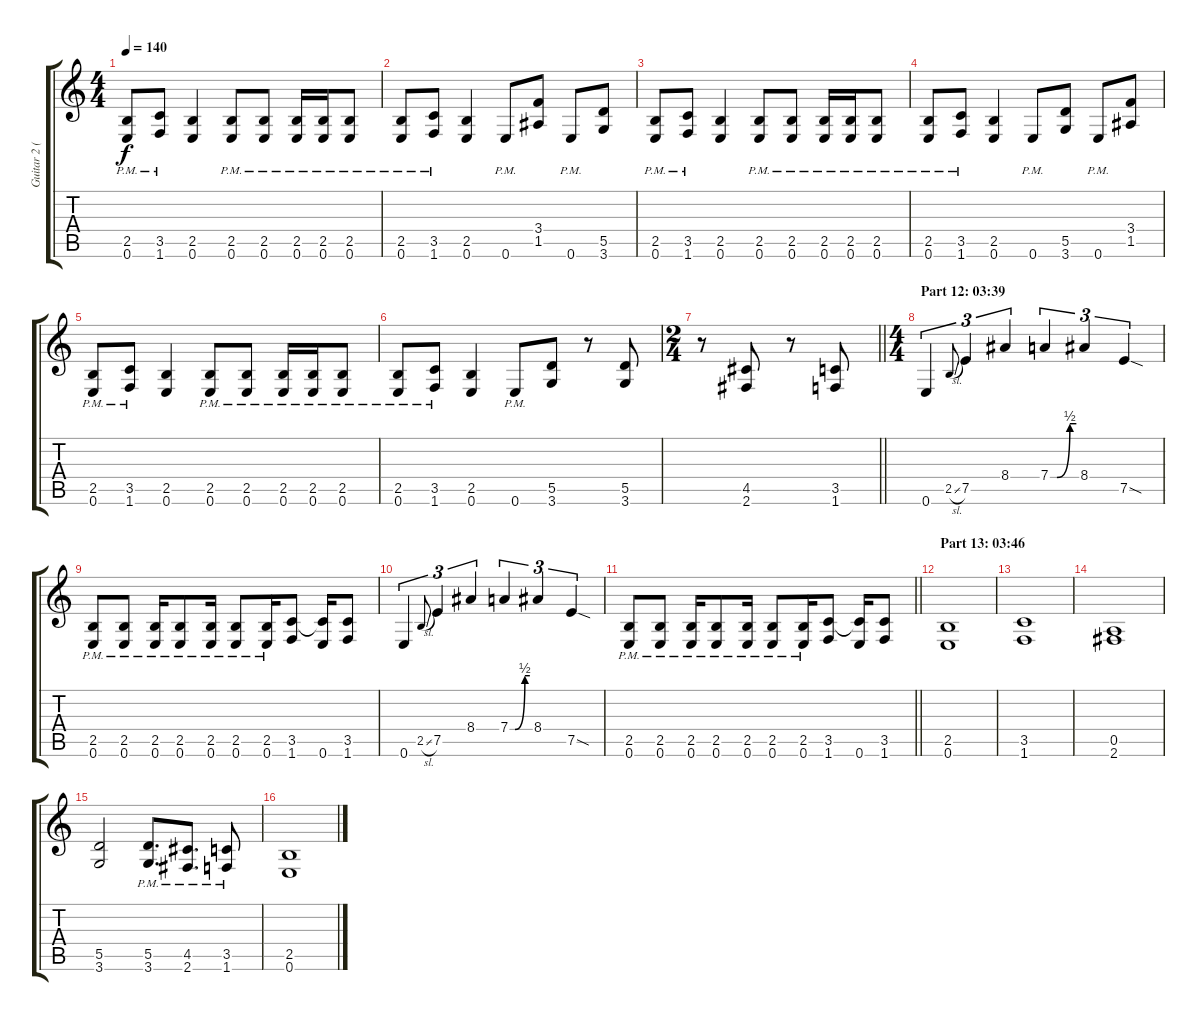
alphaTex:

\track ("Guitar 2 (Distortion)" "Guitar 2 (") {instrument distortionguitar}
\staff {score tabs}
\tuning (E4 B3 G3 D3 A2 E2) {hide}
\ts (4 4)
\tempo 140
\clef g2
\ks c
(2.5{pm} 0.6{pm}).8{dy f} (3.5{pm} 1.6{pm}).8 (2.5 0.6).4 (2.5{pm} 0.6{pm}).8 (2.5{pm} 0.6{pm}).8 (2.5{pm} 0.6{pm}).16 (2.5{pm} 0.6{pm}).16 (2.5{pm} 0.6{pm}).8 |
(2.5{pm} 0.6{pm}).8 (3.5{pm} 1.6{pm}).8 (2.5 0.6).4 0.6{pm}.8 (3.4 1.5).8 0.6{pm}.8 (5.5 3.6).8 |
(2.5{pm} 0.6{pm}).8 (3.5{pm} 1.6{pm}).8 (2.5 0.6).4 (2.5{pm} 0.6{pm}).8 (2.5{pm} 0.6{pm}).8 (2.5{pm} 0.6{pm}).16 (2.5{pm} 0.6{pm}).16 (2.5{pm} 0.6{pm}).8 |
(2.5{pm} 0.6{pm}).8 (3.5{pm} 1.6{pm}).8 (2.5 0.6).4 0.6{pm}.8 (5.5 3.6).8 0.6{pm}.8 (3.4 1.5).8 |
(2.5{pm} 0.6{pm}).8 (3.5{pm} 1.6{pm}).8 (2.5 0.6).4 (2.5{pm} 0.6{pm}).8 (2.5{pm} 0.6{pm}).8 (2.5{pm} 0.6{pm}).16 (2.5{pm} 0.6{pm}).16 (2.5{pm} 0.6{pm}).8 |
(2.5{pm} 0.6{pm}).8 (3.5{pm} 1.6{pm}).8 (2.5 0.6).4 0.6{pm}.8 (5.5 3.6).8 r.8 (5.5 3.6).8 |
\ts (2 4)
\barLineRight lightlight
r.8 (4.5 2.6).8 r.8 (3.5 1.6).8 |
\ts (4 4)
\section ("" "Part 12: 03:39")
0.6.4{tu (3 2)} 2.5{sl}.8{gr onbeat} 7.5.4{tu (3 2)} 8.4.4{tu (3 2)} 7.4{be (custom 0 0 15 0 45 2 60 2)}.4{tu (3 2)} 8.4.4{tu (3 2)} 7.5{sod}.4{tu (3 2)} |
(2.5{pm} 0.6{pm}).8 (2.5{pm} 0.6{pm}).8 (2.5{pm} 0.6{pm}).16 (2.5{pm} 0.6{pm}).8 (2.5{pm} 0.6{pm}).16 (2.5{pm} 0.6{pm}).8 (2.5{pm} 0.6{pm}).16 (3.5 1.6).8 (3.5{t} 0.6).16 (3.5 1.6).8 |
0.6.4{tu (3 2)} 2.5{sl}.8{gr onbeat} 7.5.4{tu (3 2)} 8.4.4{tu (3 2)} 7.4{be (custom 0 0 15 0 45 2 60 2)}.4{tu (3 2)} 8.4.4{tu (3 2)} 7.5{sod}.4{tu (3 2)} |
\barLineRight lightlight
(2.5{pm} 0.6{pm}).8 (2.5{pm} 0.6{pm}).8 (2.5{pm} 0.6{pm}).16 (2.5{pm} 0.6{pm}).8 (2.5{pm} 0.6{pm}).16 (2.5{pm} 0.6{pm}).8 (2.5{pm} 0.6{pm}).16 (3.5 1.6).8 (3.5{t} 0.6).16 (3.5 1.6).8 |
\section ("" "Part 13: 03:46")
(2.5 0.6).1 |
(3.5 1.6).1 |
(0.5 2.6).1 |
(5.5 3.6).2 (5.5{pm} 3.6{pm}).8{d} (4.5{pm} 2.6{pm}).8{d} (3.5{pm} 1.6{pm}).8 |
(2.5 0.6).1
